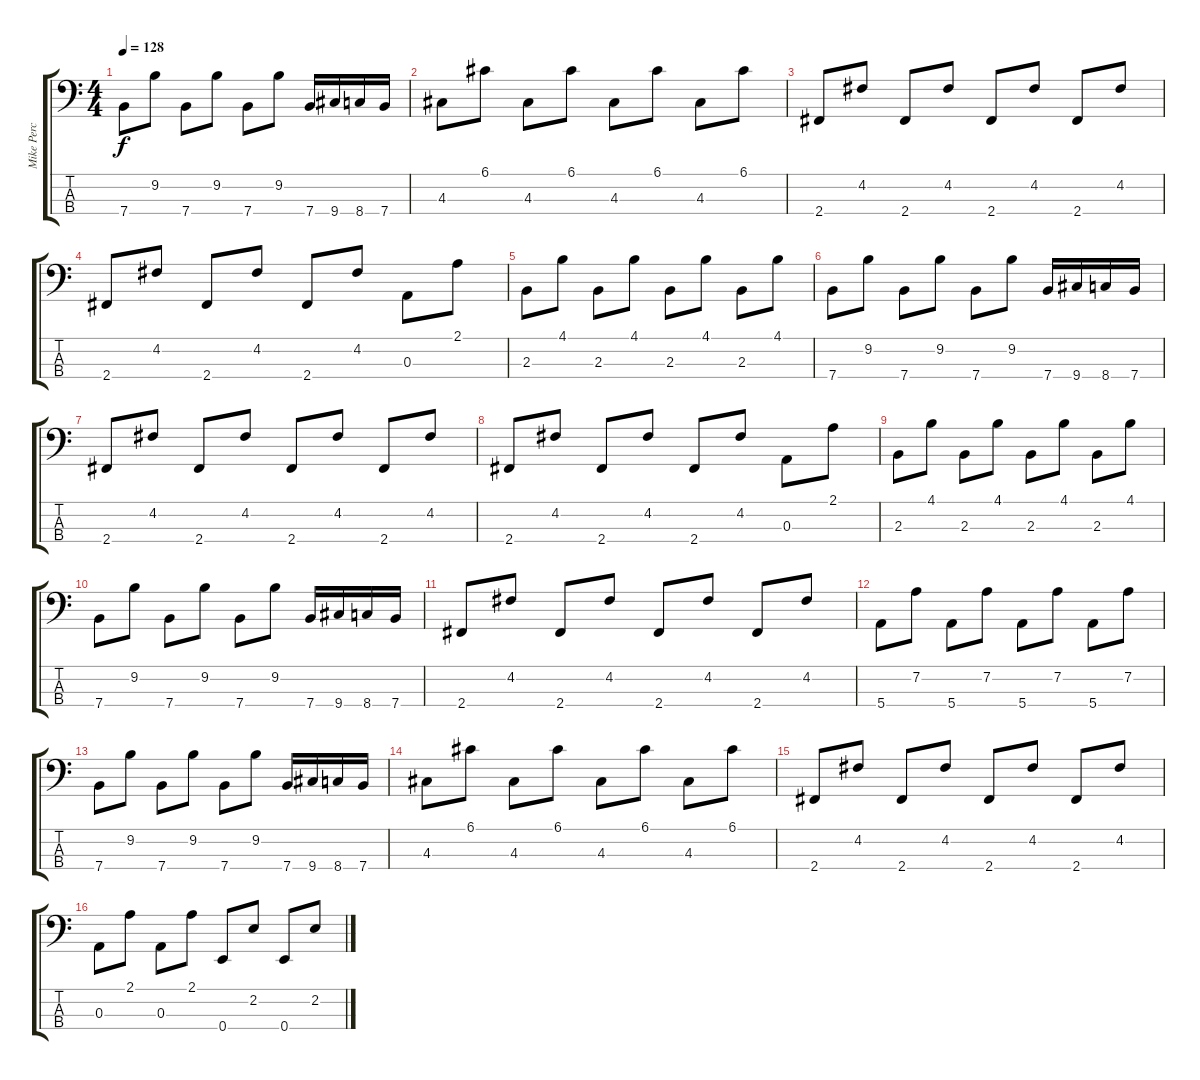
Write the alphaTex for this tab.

\track (" Mike Percy" " Mike Perc") {instrument electricbassfinger}
\staff {score tabs}
\tuning (G2 D2 A1 E1) {hide}
\ts (4 4)
\tempo 128
\clef f4
\ks c
7.4.8{dy f} 9.2.8 7.4.8 9.2.8 7.4.8 9.2.8 7.4.16 9.4.16 8.4.16 7.4.16 |
4.3.8 6.1.8 4.3.8 6.1.8 4.3.8 6.1.8 4.3.8 6.1.8 |
2.4.8 4.2.8 2.4.8 4.2.8 2.4.8 4.2.8 2.4.8 4.2.8 |
2.4.8 4.2.8 2.4.8 4.2.8 2.4.8 4.2.8 0.3.8 2.1.8 |
2.3.8 4.1.8 2.3.8 4.1.8 2.3.8 4.1.8 2.3.8 4.1.8 |
7.4.8 9.2.8 7.4.8 9.2.8 7.4.8 9.2.8 7.4.16 9.4.16 8.4.16 7.4.16 |
2.4.8 4.2.8 2.4.8 4.2.8 2.4.8 4.2.8 2.4.8 4.2.8 |
2.4.8 4.2.8 2.4.8 4.2.8 2.4.8 4.2.8 0.3.8 2.1.8 |
2.3.8 4.1.8 2.3.8 4.1.8 2.3.8 4.1.8 2.3.8 4.1.8 |
7.4.8 9.2.8 7.4.8 9.2.8 7.4.8 9.2.8 7.4.16 9.4.16 8.4.16 7.4.16 |
2.4.8 4.2.8 2.4.8 4.2.8 2.4.8 4.2.8 2.4.8 4.2.8 |
5.4.8 7.2.8 5.4.8 7.2.8 5.4.8 7.2.8 5.4.8 7.2.8 |
7.4.8 9.2.8 7.4.8 9.2.8 7.4.8 9.2.8 7.4.16 9.4.16 8.4.16 7.4.16 |
4.3.8 6.1.8 4.3.8 6.1.8 4.3.8 6.1.8 4.3.8 6.1.8 |
2.4.8 4.2.8 2.4.8 4.2.8 2.4.8 4.2.8 2.4.8 4.2.8 |
0.3.8 2.1.8 0.3.8 2.1.8 0.4.8 2.2.8 0.4.8 2.2.8
